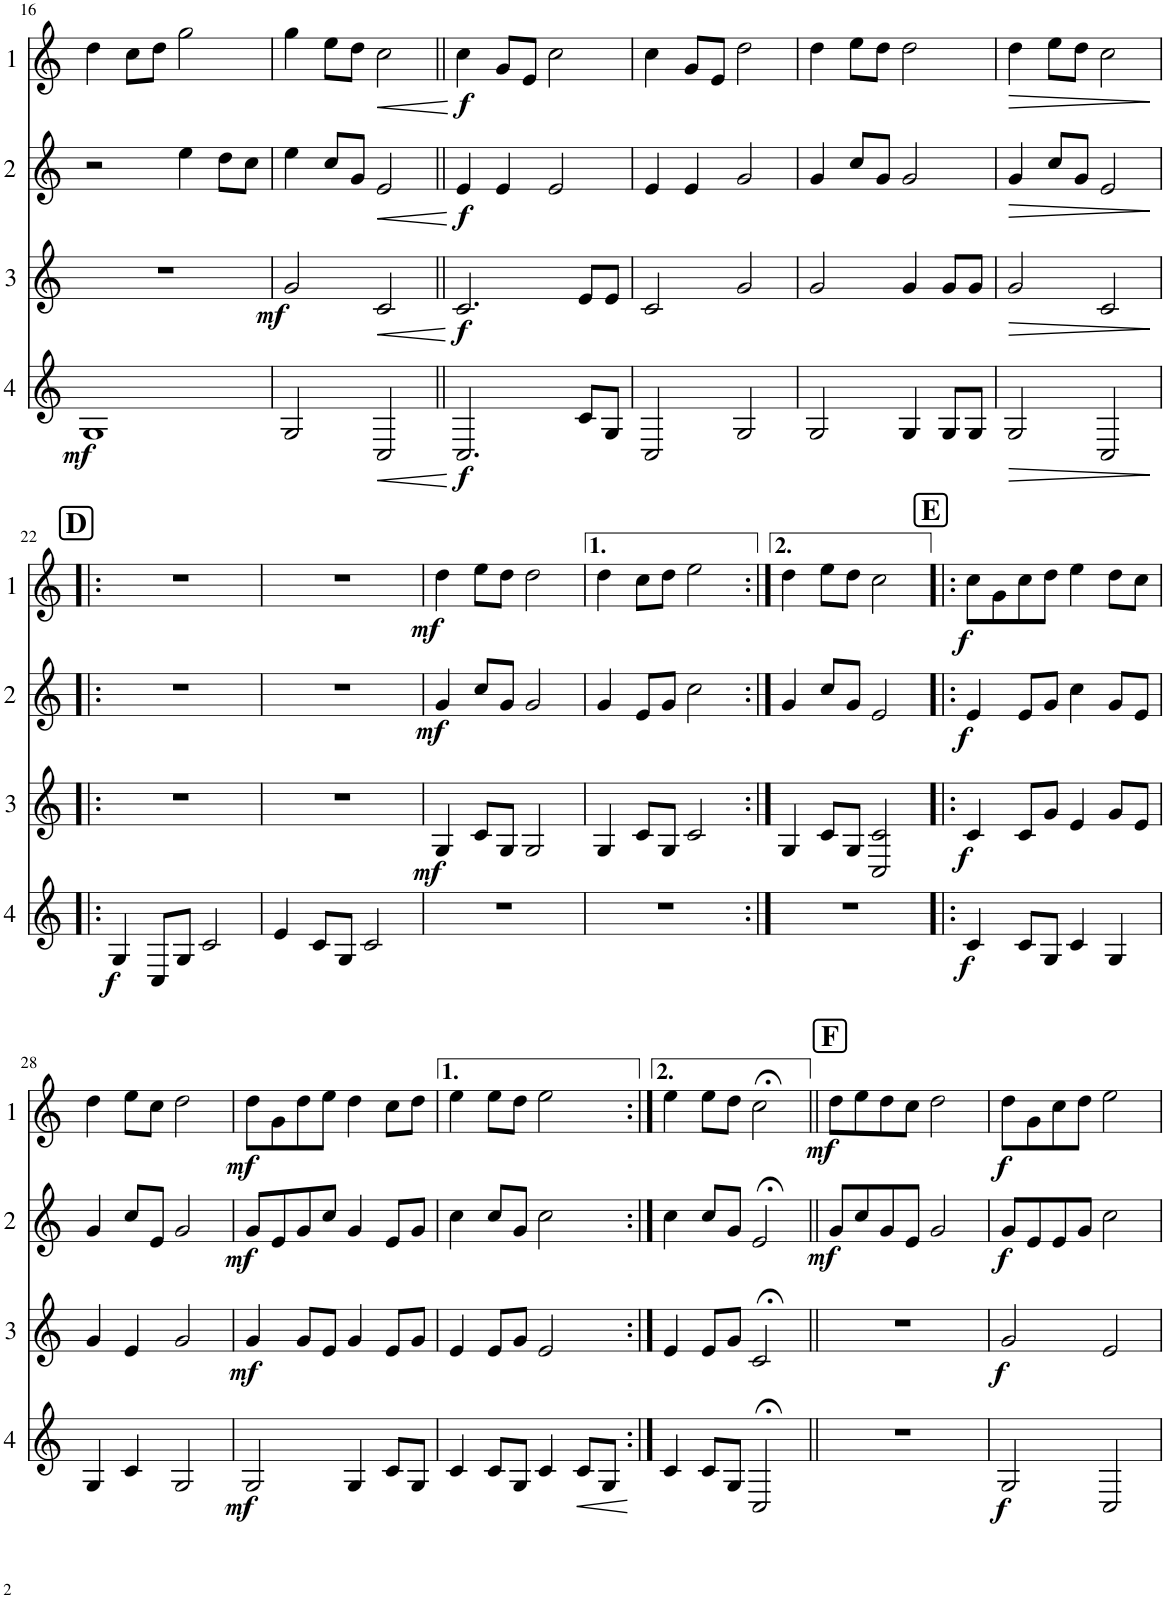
**kern	**dynam	**kern	**dynam	**kern	**dynam	**kern	**dynam
*part4	*part4	*part3	*part3	*part2	*part2	*part1	*part1
*staff4	*staff4	*staff3	*staff3	*staff2	*staff2	*staff1	*staff1
*I"Cor 4	*	*I"Cor 3	*	*I"Cor 2	*	*I"Cor 1	*
!!LO:PB:g=z
*clefG2	*	*clefG2	*	*clefG2	*	*clefG2	*
*Trd4c7	*	*Trd4c7	*	*Trd4c7	*	*Trd4c7	*
*k[]	*	*k[]	*	*k[]	*	*k[]	*
*M4/4	*	*M4/4	*	*M4/4	*	*M4/4	*
=16	=16	=16	=16	=16	=16	=16	=16
!	!LO:DY:b	!	!	!	!	!	!
1G	mf	1r	.	2r	.	4dd\	.
.	.	.	.	.	.	8cc\L	.
.	.	.	.	.	.	8dd\J	.
.	.	.	.	4ee\	.	2gg\	.
.	.	.	.	8dd\L	.	.	.
.	.	.	.	8cc\J	.	.	.
=17	=17	=17	=17	=17	=17	=17	=17
!	!	!	!LO:DY:b	!	!	!	!
2G/	.	2g/	mf	4ee\	.	4gg\	.
.	.	.	.	8cc/L	.	8ee\L	.
.	.	.	.	8g/J	.	8dd\J	.
!	!LO:HP:b	!	!LO:HP:b	!	!LO:HP:b	!	!LO:HP:b
2C/	<	2c/	<	2e/	<	2cc\	<
.	[	.	[	.	[	.	[
=18||	=18||	=18||	=18||	=18||	=18||	=18||	=18||
!	!LO:DY:b	!	!LO:DY:b	!	!LO:DY:b	!	!LO:DY:b
2.C/	f	2.c/	f	4e/	f	4cc\	f
.	.	.	.	4e/	.	8g/L	.
.	.	.	.	.	.	8e/J	.
.	.	.	.	2e/	.	2cc\	.
8c/L	.	8e/L	.	.	.	.	.
8G/J	.	8e/J	.	.	.	.	.
=19	=19	=19	=19	=19	=19	=19	=19
2C/	.	2c/	.	4e/	.	4cc\	.
.	.	.	.	4e/	.	8g/L	.
.	.	.	.	.	.	8e/J	.
2G/	.	2g/	.	2g/	.	2dd\	.
=20	=20	=20	=20	=20	=20	=20	=20
2G/	.	2g/	.	4g/	.	4dd\	.
.	.	.	.	8cc/L	.	8ee\L	.
.	.	.	.	8g/J	.	8dd\J	.
4G/	.	4g/	.	2g/	.	2dd\	.
8G/L	.	8g/L	.	.	.	.	.
8G/J	.	8g/J	.	.	.	.	.
=21	=21	=21	=21	=21	=21	=21	=21
!	!LO:HP:b	!	!LO:HP:b	!	!LO:HP:b	!	!LO:HP:b
2G/	>	2g/	>	4g/	>	4dd\	>
.	.	.	.	8cc/L	.	8ee\L	.
.	.	.	.	8g/J	.	8dd\J	.
2C/	.	2c/	.	2e/	.	2cc\	.
.	]	.	]	.	]	.	]
!!LO:LB:g=z
!!LO:REH:place=s1:a:B:cj:fs=14:t=D
=22!|:	=22!|:	=22!|:	=22!|:	=22!|:	=22!|:	=22!|:	=22!|:
!	!LO:DY:b	!	!	!	!	!	!
4G/	f	1r	.	1r	.	1r	.
8C/L	.	.	.	.	.	.	.
8G/J	.	.	.	.	.	.	.
2c/	.	.	.	.	.	.	.
=23	=23	=23	=23	=23	=23	=23	=23
4e/	.	1r	.	1r	.	1r	.
8c/L	.	.	.	.	.	.	.
8G/J	.	.	.	.	.	.	.
2c/	.	.	.	.	.	.	.
=24	=24	=24	=24	=24	=24	=24	=24
!	!	!	!LO:DY:b	!	!LO:DY:b	!	!LO:DY:b
1r	.	4G/	mf	4g/	mf	4dd\	mf
.	.	8c/L	.	8cc/L	.	8ee\L	.
.	.	8G/J	.	8g/J	.	8dd\J	.
.	.	2G/	.	2g/	.	2dd\	.
=25	=25	=25	=25	=25	=25	=25	=25
1r	.	4G/	.	4g/	.	4dd\	.
.	.	8c/L	.	8e/L	.	8cc\L	.
.	.	8G/J	.	8g/J	.	8dd\J	.
.	.	2c/	.	2cc\	.	2ee\	.
=26:|!	=26:|!	=26:|!	=26:|!	=26:|!	=26:|!	=26:|!	=26:|!
1r	.	4G/	.	4g/	.	4dd\	.
.	.	8c/L	.	8cc/L	.	8ee\L	.
.	.	8G/J	.	8g/J	.	8dd\J	.
.	.	2C/ 2c/	.	2e/	.	2cc\	.
!!LO:REH:place=s1:a:B:cj:fs=14:t=E
=27!|:	=27!|:	=27!|:	=27!|:	=27!|:	=27!|:	=27!|:	=27!|:
!	!LO:DY:b	!	!LO:DY:b	!	!LO:DY:b	!	!LO:DY:b
4c/	f	4c/	f	4e/	f	8cc\L	f
.	.	.	.	.	.	8g\	.
8c/L	.	8c/L	.	8e/L	.	8cc\	.
8G/J	.	8g/J	.	8g/J	.	8dd\J	.
4c/	.	4e/	.	4cc\	.	4ee\	.
4G/	.	8g/L	.	8g/L	.	8dd\L	.
.	.	8e/J	.	8e/J	.	8cc\J	.
!!LO:LB:g=z
=28	=28	=28	=28	=28	=28	=28	=28
4G/	.	4g/	.	4g/	.	4dd\	.
4c/	.	4e/	.	8cc/L	.	8ee\L	.
.	.	.	.	8e/J	.	8cc\J	.
2G/	.	2g/	.	2g/	.	2dd\	.
=29	=29	=29	=29	=29	=29	=29	=29
!	!LO:DY:b	!	!LO:DY:b	!	!LO:DY:b	!	!LO:DY:b
2G/	mf	4g/	mf	8g/L	mf	8dd\L	mf
.	.	.	.	8e/	.	8g\	.
.	.	8g/L	.	8g/	.	8dd\	.
.	.	8e/J	.	8cc/J	.	8ee\J	.
4G/	.	4g/	.	4g/	.	4dd\	.
8c/L	.	8e/L	.	8e/L	.	8cc\L	.
8G/J	.	8g/J	.	8g/J	.	8dd\J	.
=30	=30	=30	=30	=30	=30	=30	=30
4c/	.	4e/	.	4cc\	.	4ee\	.
8c/L	.	8e/L	.	8cc/L	.	8ee\L	.
8G/J	.	8g/J	.	8g/J	.	8dd\J	.
4c/	.	2e/	.	2cc\	.	2ee\	.
!	!LO:HP:b	!	!	!	!	!	!
8c/L	<	.	.	.	.	.	.
8G/J	.	.	.	.	.	.	.
.	[	.	.	.	.	.	.
=31:|!	=31:|!	=31:|!	=31:|!	=31:|!	=31:|!	=31:|!	=31:|!
4c/	.	4e/	.	4cc\	.	4ee\	.
8c/L	.	8e/L	.	8cc/L	.	8ee\L	.
8G/J	.	8g/J	.	8g/J	.	8dd\J	.
2C;</	.	2c;</	.	2e;</	.	2cc;<\	.
!!LO:REH:place=s1:a:B:cj:fs=14:t=F
=32||	=32||	=32||	=32||	=32||	=32||	=32||	=32||
!	!	!	!	!	!LO:DY:b	!	!LO:DY:b
1r	.	1r	.	8g/L	mf	8dd\L	mf
.	.	.	.	8cc/	.	8ee\	.
.	.	.	.	8g/	.	8dd\	.
.	.	.	.	8e/J	.	8cc\J	.
.	.	.	.	2g/	.	2dd\	.
=33	=33	=33	=33	=33	=33	=33	=33
!	!LO:DY:b	!	!LO:DY:b	!	!LO:DY:b	!	!LO:DY:b
2G/	f	2g/	f	8g/L	f	8dd\L	f
.	.	.	.	8e/	.	8g\	.
.	.	.	.	8e/	.	8cc\	.
.	.	.	.	8g/J	.	8dd\J	.
2C/	.	2e/	.	2cc\	.	2ee\	.
=	=	=	=	=	=	=	=
*-	*-	*-	*-	*-	*-	*-	*-
